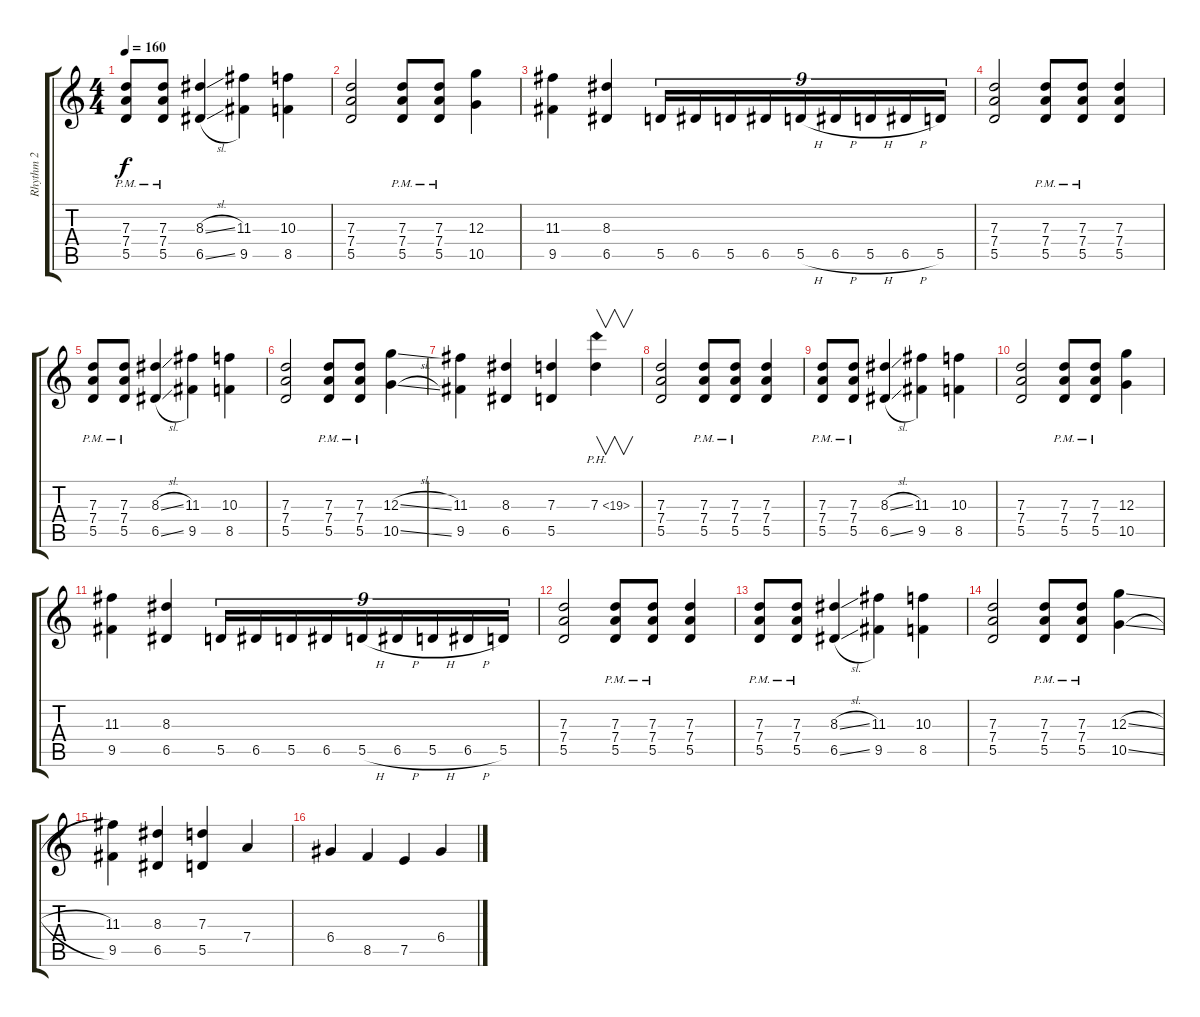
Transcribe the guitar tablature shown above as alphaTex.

\track ("Rhythm 2" "Rhythm 2") {instrument overdrivenguitar}
\staff {score tabs}
\tuning (E4 B3 G3 D3 A2 E2) {hide}
\ts (4 4)
\tempo 160
\clef g2
\ks c
(7.3{pm} 7.4{pm} 5.5{pm}).8{dy f} (7.3{pm} 7.4{pm} 5.5{pm}).8 (8.3{sl} 6.5{sl}).4 (11.3 9.5).4 (10.3 8.5).4 |
(7.3 7.4 5.5).2 (7.3{pm} 7.4{pm} 5.5{pm}).8 (7.3{pm} 7.4{pm} 5.5{pm}).8 (12.3 10.5).4 |
(11.3 9.5).4 (8.3 6.5).4 5.5.16{tu (9 8)} 6.5.16{tu (9 8)} 5.5.16{tu (9 8)} 6.5.16{tu (9 8)} 5.5{h}.16{tu (9 8)} 6.5{h}.16{tu (9 8)} 5.5{h}.16{tu (9 8)} 6.5{h}.16{tu (9 8)} 5.5.16{tu (9 8)} |
(7.3 7.4 5.5).2 (7.3{pm} 7.4{pm} 5.5{pm}).8 (7.3{pm} 7.4{pm} 5.5{pm}).8 (7.3 7.4 5.5).4 |
(7.3{pm} 7.4{pm} 5.5{pm}).8 (7.3{pm} 7.4{pm} 5.5{pm}).8 (8.3{sl} 6.5{sl}).4 (11.3 9.5).4 (10.3 8.5).4 |
(7.3 7.4 5.5).2 (7.3{pm} 7.4{pm} 5.5{pm}).8 (7.3{pm} 7.4{pm} 5.5{pm}).8 (12.3{sl} 10.5{sl}).4 |
(11.3 9.5).4 (8.3 6.5).4 (7.3 5.5).4 7.3{ph 12}.4{v} |
(7.3 7.4 5.5).2 (7.3{pm} 7.4{pm} 5.5{pm}).8 (7.3{pm} 7.4{pm} 5.5{pm}).8 (7.3 7.4 5.5).4 |
(7.3{pm} 7.4{pm} 5.5{pm}).8 (7.3{pm} 7.4{pm} 5.5{pm}).8 (8.3{sl} 6.5{sl}).4 (11.3 9.5).4 (10.3 8.5).4 |
(7.3 7.4 5.5).2 (7.3{pm} 7.4{pm} 5.5{pm}).8 (7.3{pm} 7.4{pm} 5.5{pm}).8 (12.3 10.5).4 |
(11.3 9.5).4 (8.3 6.5).4 5.5.16{tu (9 8)} 6.5.16{tu (9 8)} 5.5.16{tu (9 8)} 6.5.16{tu (9 8)} 5.5{h}.16{tu (9 8)} 6.5{h}.16{tu (9 8)} 5.5{h}.16{tu (9 8)} 6.5{h}.16{tu (9 8)} 5.5.16{tu (9 8)} |
(7.3 7.4 5.5).2 (7.3{pm} 7.4{pm} 5.5{pm}).8 (7.3{pm} 7.4{pm} 5.5{pm}).8 (7.3 7.4 5.5).4 |
(7.3{pm} 7.4{pm} 5.5{pm}).8 (7.3{pm} 7.4{pm} 5.5{pm}).8 (8.3{sl} 6.5{sl}).4 (11.3 9.5).4 (10.3 8.5).4 |
(7.3 7.4 5.5).2 (7.3{pm} 7.4{pm} 5.5{pm}).8 (7.3{pm} 7.4{pm} 5.5{pm}).8 (12.3{sl} 10.5{sl}).4 |
(11.3 9.5).4 (8.3 6.5).4 (7.3 5.5).4 7.4.4 |
6.4.4 8.5.4 7.5.4 6.4.4
